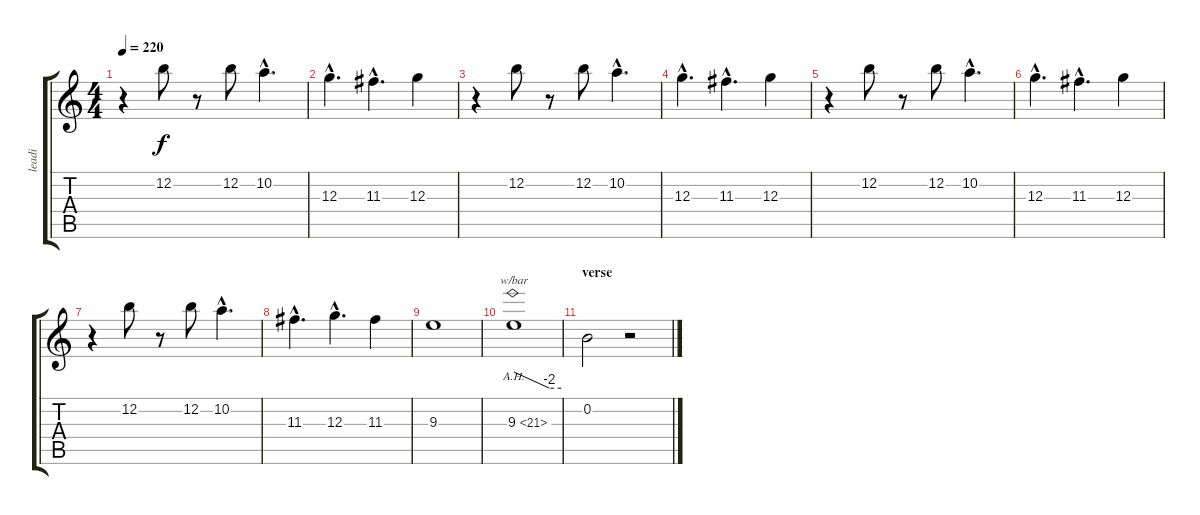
\track ("leadi" "leadi") {instrument distortionguitar}
\staff {score tabs}
\tuning (E4 B3 G3 D3 A2 E2) {hide}
\ts (4 4)
\tempo 220
\clef g2
\ks c
r.4{dy f} 12.2.8 r.8 12.2.8 10.2{hac}.4{d} |
12.3{hac}.4{d} 11.3{hac}.4{d} 12.3.4 |
r.4 12.2.8 r.8 12.2.8 10.2{hac}.4{d} |
12.3{hac}.4{d} 11.3{hac}.4{d} 12.3.4 |
r.4 12.2.8 r.8 12.2.8 10.2{hac}.4{d} |
12.3{hac}.4{d} 11.3{hac}.4{d} 12.3.4 |
r.4 12.2.8 r.8 12.2.8 10.2{hac}.4{d} |
11.3{hac}.4{d} 12.3{hac}.4{d} 11.3.4 |
9.3.1 |
9.3{ah 12}.1{tbe (custom default 0 0 45 -8 60 -8)} |
\section ("" "verse")
0.2.2 r.2
